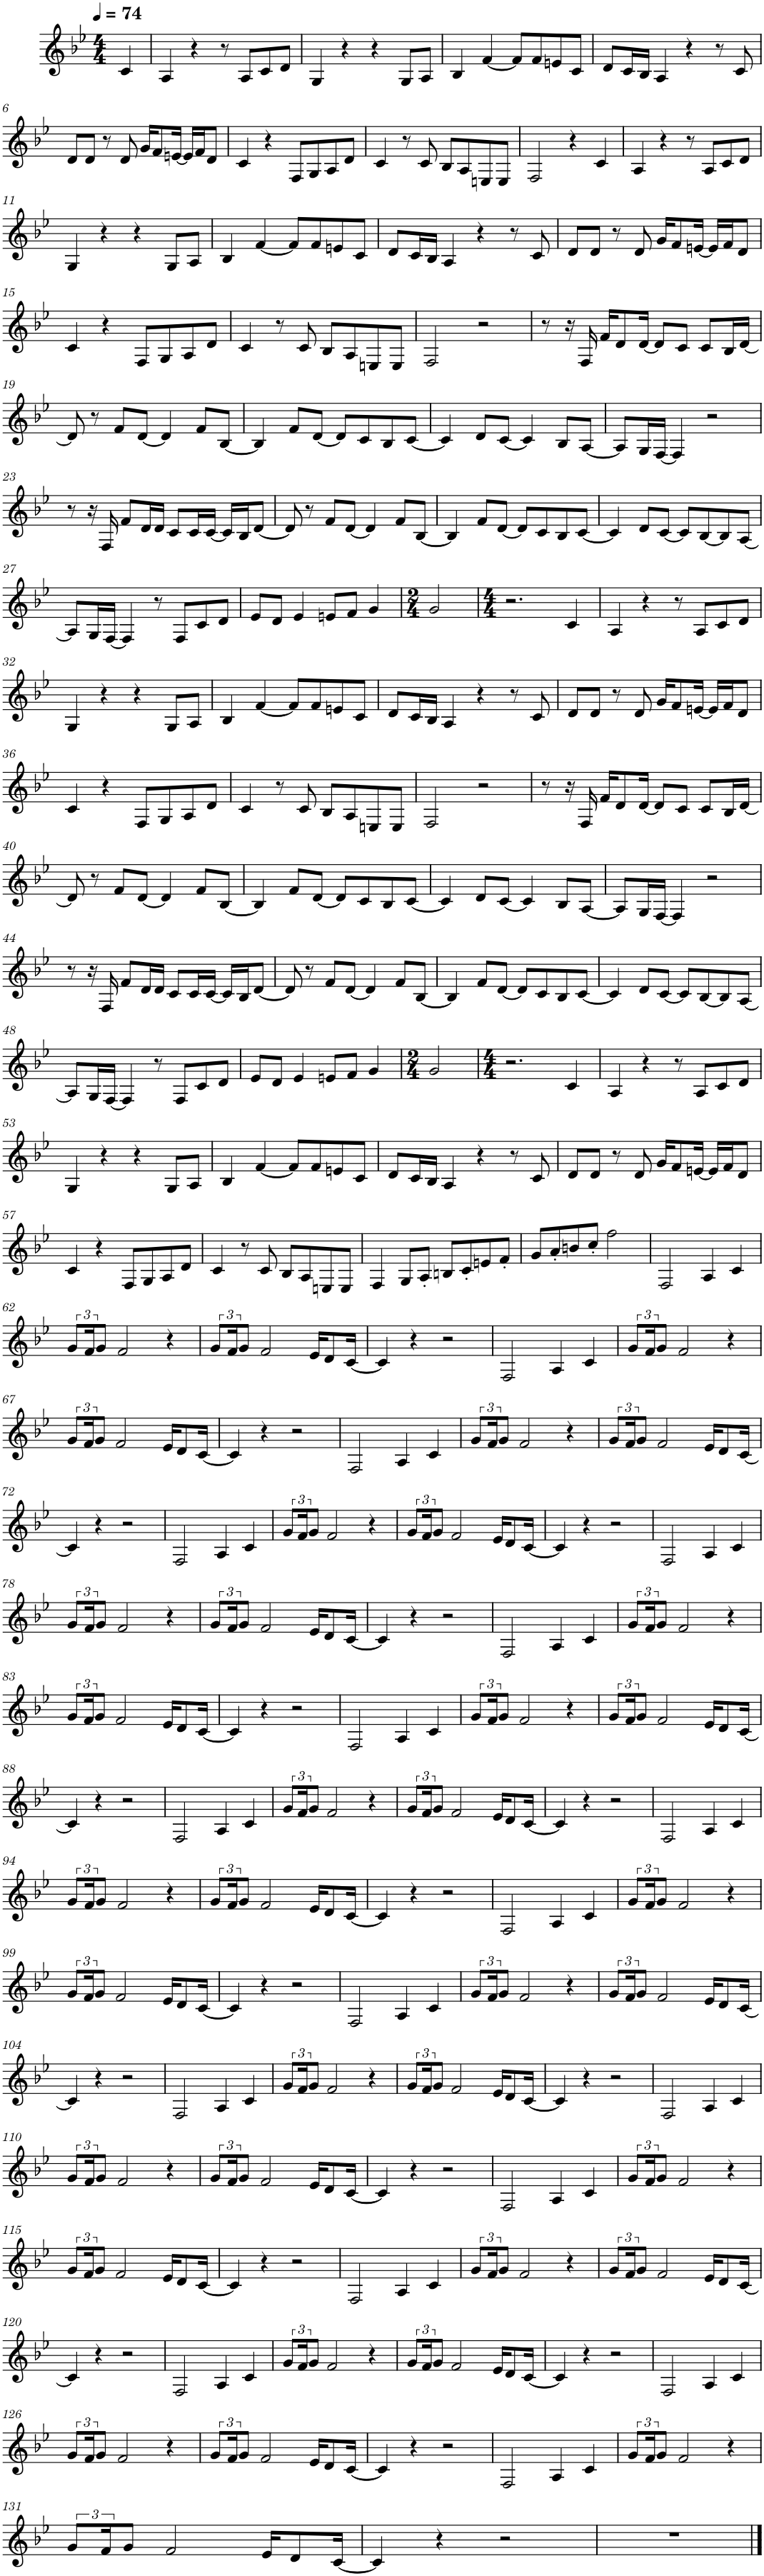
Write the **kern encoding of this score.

**kern
*part1
*staff1
*I"Piano
*I'Pno.
*clefG2
*k[b-e-]
*M4/4
*MM74
=1
4c/
=2
4A/
4r
8r
8A/L
8c/
8d/J
=3
4G/
4r
4r
8G/L
8A/J
=4
4B-/
[4f/
8f/L]
8f/
8en/
8c/J
=5
8d/L
16c/L
16B-/JJ
4A/
4r
8r
8c/
!!LO:LB:g=z
=6
8d/L
8d/J
8r
8d/
16g/KL
8f/
[16en/Jk
16e/LL]
16f/J
8d/J
=7
4c/
4r
8F/L
8G/
8A/
8d/J
=8
4c/
8r
8c/
8B-/L
8A/
8En/
8E/J
=9
2F/
4r
4c/
=10
4A/
4r
8r
8A/L
8c/
8d/J
!!LO:LB:g=z
=11
4G/
4r
4r
8G/L
8A/J
=12
4B-/
[4f/
8f/L]
8f/
8en/
8c/J
=13
8d/L
16c/L
16B-/JJ
4A/
4r
8r
8c/
=14
8d/L
8d/J
8r
8d/
16g/KL
8f/
[16en/Jk
16e/LL]
16f/J
8d/J
!!LO:LB:g=z
=15
4c/
4r
8F/L
8G/
8A/
8d/J
=16
4c/
8r
8c/
8B-/L
8A/
8En/
8E/J
=17
2F/
2r
=18
8r
16r
16F/
16f/KL
8d/
[16d/Jk
8d/L]
8c/J
8c/L
16B-/L
[16d/JJ
!!LO:LB:g=z
=19
8d/]
8r
8f/L
[8d/J
4d/]
8f/L
[8B-/J
=20
4B-/]
8f/L
[8d/J
8d/L]
8c/
8B-/
[8c/J
=21
4c/]
8d/L
[8c/J
4c/]
8B-/L
[8A/J
=22
8A/L]
16G/L
[16F/JJ
4F/]
2r
!!LO:LB:g=z
=23
8r
16r
16F/
8f/L
16d/L
16d/JJ
8c/L
16c/L
[16c/JJ
16c/LL]
16B-/J
[8d/J
=24
8d/]
8r
8f/L
[8d/J
4d/]
8f/L
[8B-/J
=25
4B-/]
8f/L
[8d/J
8d/L]
8c/
8B-/
[8c/J
=26
4c/]
8d/L
[8c/J
8c/L]
[8B-/
8B-/]
[8A/J
!!LO:LB:g=z
=27
8A/L]
16G/L
[16F/JJ
4F/]
8r
8F/L
8c/
8d/J
=28
8e-/L
8d/J
4e-/
8en/L
8f/J
4g/
=29
*M2/4
2g/
=30
*M4/4
2.r
4c/
=31
4A/
4r
8r
8A/L
8c/
8d/J
!!LO:LB:g=z
=32
4G/
4r
4r
8G/L
8A/J
=33
4B-/
[4f/
8f/L]
8f/
8en/
8c/J
=34
8d/L
16c/L
16B-/JJ
4A/
4r
8r
8c/
=35
8d/L
8d/J
8r
8d/
16g/KL
8f/
[16en/Jk
16e/LL]
16f/J
8d/J
!!LO:LB:g=z
=36
4c/
4r
8F/L
8G/
8A/
8d/J
=37
4c/
8r
8c/
8B-/L
8A/
8En/
8E/J
=38
2F/
2r
=39
8r
16r
16F/
16f/KL
8d/
[16d/Jk
8d/L]
8c/J
8c/L
16B-/L
[16d/JJ
!!LO:LB:g=z
=40
8d/]
8r
8f/L
[8d/J
4d/]
8f/L
[8B-/J
=41
4B-/]
8f/L
[8d/J
8d/L]
8c/
8B-/
[8c/J
=42
4c/]
8d/L
[8c/J
4c/]
8B-/L
[8A/J
=43
8A/L]
16G/L
[16F/JJ
4F/]
2r
!!LO:LB:g=z
=44
8r
16r
16F/
8f/L
16d/L
16d/JJ
8c/L
16c/L
[16c/JJ
16c/LL]
16B-/J
[8d/J
=45
8d/]
8r
8f/L
[8d/J
4d/]
8f/L
[8B-/J
=46
4B-/]
8f/L
[8d/J
8d/L]
8c/
8B-/
[8c/J
=47
4c/]
8d/L
[8c/J
8c/L]
[8B-/
8B-/]
[8A/J
!!LO:LB:g=z
=48
8A/L]
16G/L
[16F/JJ
4F/]
8r
8F/L
8c/
8d/J
=49
8e-/L
8d/J
4e-/
8en/L
8f/J
4g/
=50
*M2/4
2g/
=51
*M4/4
2.r
4c/
=52
4A/
4r
8r
8A/L
8c/
8d/J
!!LO:LB:g=z
=53
4G/
4r
4r
8G/L
8A/J
=54
4B-/
[4f/
8f/L]
8f/
8en/
8c/J
=55
8d/L
16c/L
16B-/JJ
4A/
4r
8r
8c/
=56
8d/L
8d/J
8r
8d/
16g/KL
8f/
[16en/Jk
16e/LL]
16f/J
8d/J
!!LO:LB:g=z
=57
4c/
4r
8F/L
8G/
8A/
8d/J
=58
4c/
8r
8c/
8B-/L
8A/
8En/
8E/J
=59
4F/
8G/L
8A'/J
8Bn/L
8c'/
8en/
8f'/J
=60
8g/L
8a'/
8bn/
8cc'/J
2ff\
=61
2F/
4A/
4c/
!!LO:LB:g=z
=62
12g/L
24f/K
8g/J
2f/
4r
=63
12g/L
24f/K
8g/J
2f/
16e-/KL
8d/
[16c/Jk
=64
4c/]
4r
2r
=65
2F/
4A/
4c/
=66
12g/L
24f/K
8g/J
2f/
4r
!!LO:LB:g=z
=67
12g/L
24f/K
8g/J
2f/
16e-/KL
8d/
[16c/Jk
=68
4c/]
4r
2r
=69
2F/
4A/
4c/
=70
12g/L
24f/K
8g/J
2f/
4r
=71
12g/L
24f/K
8g/J
2f/
16e-/KL
8d/
[16c/Jk
!!LO:LB:g=z
=72
4c/]
4r
2r
=73
2F/
4A/
4c/
=74
12g/L
24f/K
8g/J
2f/
4r
=75
12g/L
24f/K
8g/J
2f/
16e-/KL
8d/
[16c/Jk
=76
4c/]
4r
2r
=77
2F/
4A/
4c/
!!LO:LB:g=z
=78
12g/L
24f/K
8g/J
2f/
4r
=79
12g/L
24f/K
8g/J
2f/
16e-/KL
8d/
[16c/Jk
=80
4c/]
4r
2r
=81
2F/
4A/
4c/
=82
12g/L
24f/K
8g/J
2f/
4r
!!LO:LB:g=z
=83
12g/L
24f/K
8g/J
2f/
16e-/KL
8d/
[16c/Jk
=84
4c/]
4r
2r
=85
2F/
4A/
4c/
=86
12g/L
24f/K
8g/J
2f/
4r
=87
12g/L
24f/K
8g/J
2f/
16e-/KL
8d/
[16c/Jk
!!LO:LB:g=z
=88
4c/]
4r
2r
=89
2F/
4A/
4c/
=90
12g/L
24f/K
8g/J
2f/
4r
=91
12g/L
24f/K
8g/J
2f/
16e-/KL
8d/
[16c/Jk
=92
4c/]
4r
2r
=93
2F/
4A/
4c/
!!LO:LB:g=z
=94
12g/L
24f/K
8g/J
2f/
4r
=95
12g/L
24f/K
8g/J
2f/
16e-/KL
8d/
[16c/Jk
=96
4c/]
4r
2r
=97
2F/
4A/
4c/
=98
12g/L
24f/K
8g/J
2f/
4r
!!LO:LB:g=z
=99
12g/L
24f/K
8g/J
2f/
16e-/KL
8d/
[16c/Jk
=100
4c/]
4r
2r
=101
2F/
4A/
4c/
=102
12g/L
24f/K
8g/J
2f/
4r
=103
12g/L
24f/K
8g/J
2f/
16e-/KL
8d/
[16c/Jk
!!LO:LB:g=z
=104
4c/]
4r
2r
=105
2F/
4A/
4c/
=106
12g/L
24f/K
8g/J
2f/
4r
=107
12g/L
24f/K
8g/J
2f/
16e-/KL
8d/
[16c/Jk
=108
4c/]
4r
2r
=109
2F/
4A/
4c/
!!LO:LB:g=z
=110
12g/L
24f/K
8g/J
2f/
4r
=111
12g/L
24f/K
8g/J
2f/
16e-/KL
8d/
[16c/Jk
=112
4c/]
4r
2r
=113
2F/
4A/
4c/
=114
12g/L
24f/K
8g/J
2f/
4r
!!LO:LB:g=z
=115
12g/L
24f/K
8g/J
2f/
16e-/KL
8d/
[16c/Jk
=116
4c/]
4r
2r
=117
2F/
4A/
4c/
=118
12g/L
24f/K
8g/J
2f/
4r
=119
12g/L
24f/K
8g/J
2f/
16e-/KL
8d/
[16c/Jk
!!LO:LB:g=z
=120
4c/]
4r
2r
=121
2F/
4A/
4c/
=122
12g/L
24f/K
8g/J
2f/
4r
=123
12g/L
24f/K
8g/J
2f/
16e-/KL
8d/
[16c/Jk
=124
4c/]
4r
2r
=125
2F/
4A/
4c/
!!LO:LB:g=z
=126
12g/L
24f/K
8g/J
2f/
4r
=127
12g/L
24f/K
8g/J
2f/
16e-/KL
8d/
[16c/Jk
=128
4c/]
4r
2r
=129
2F/
4A/
4c/
=130
12g/L
24f/K
8g/J
2f/
4r
!!LO:LB:g=z
=131
12g/L
24f/K
8g/J
2f/
16e-/KL
8d/
[16c/Jk
=132
4c/]
4r
2r
=133
1r
==
*-
